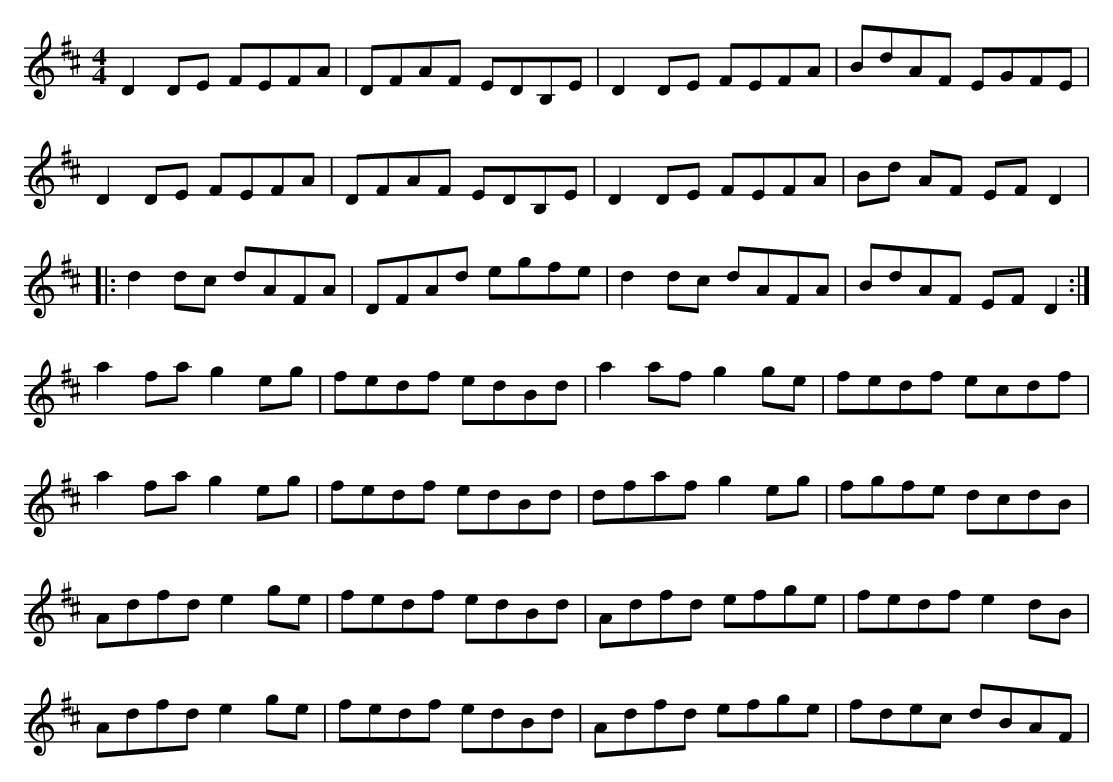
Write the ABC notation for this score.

X:1
M:4/4
K:D
D2 DE FEFA|DFAF EDB,E|D2 DE FEFA|BdAF EGFE|
D2 DE FEFA|DFAF EDB,E|D2 DE FEFA|Bd AF EF D2|
|:d2 dc dAFA|DFAd egfe|d2 dc dAFA|BdAF EF D2:|
a2 fa g2 eg|fedf edBd|a2 af g2 ge|fedf ecdf|
a2 fa g2 eg|fedf edBd|dfaf g2 eg|fgfe dcdB|
Adfd e2 ge|fedf edBd|Adfd efge|fedf e2 dB|
Adfd e2 ge|fedf edBd|Adfd efge|fdec dBAF|
